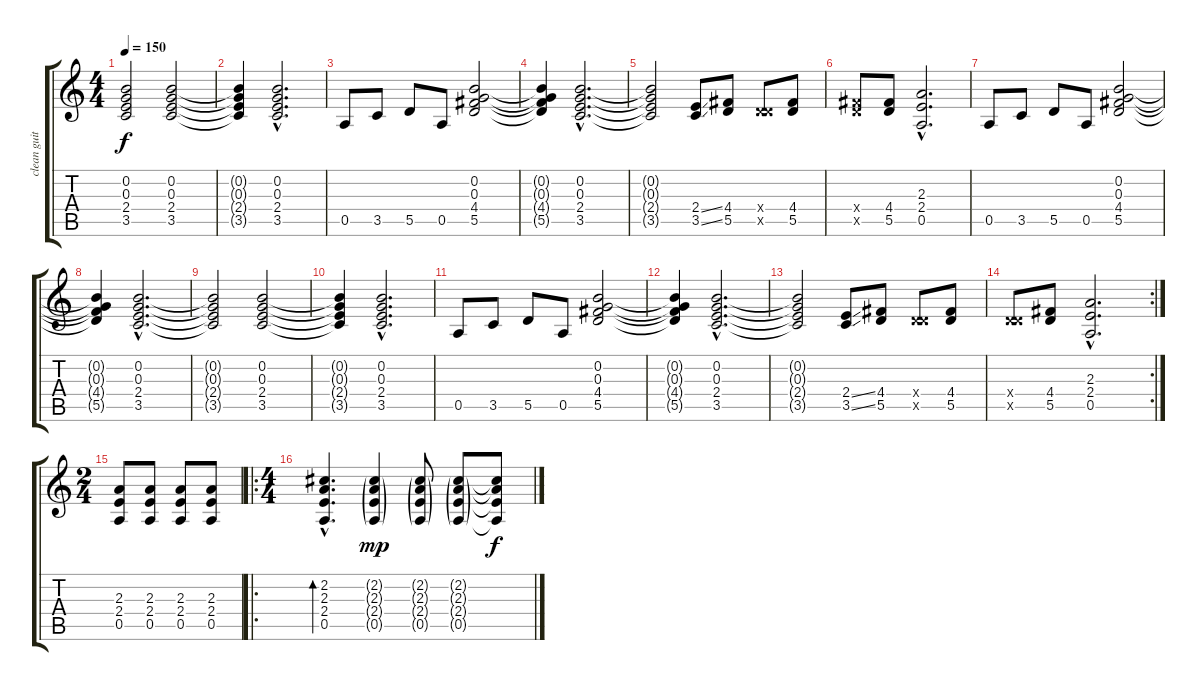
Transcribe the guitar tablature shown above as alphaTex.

\track ("clean guitar" "clean guit") {instrument electricguitarjazz}
\staff {score tabs}
\tuning (E4 B3 G3 D3 A2 E2) {hide}
\ts (4 4)
\tempo 150
\clef g2
\ks c
(0.2{t} 0.3{t} 2.4{t} 3.5{t}).2{dy f} (0.2 0.3 2.4 3.5).2 |
(0.2{t} 0.3{t} 2.4{t} 3.5{t}).4 (0.2{hac} 0.3{hac} 2.4{hac} 3.5{hac}).2{d} |
0.5.8 3.5.8 5.5.8 0.5.8 (0.2 0.3 4.4 5.5).2 |
(0.2{t} 0.3{t} 4.4{t} 5.5{t}).4 (0.2{hac} 0.3{hac} 2.4{hac} 3.5{hac}).2{d} |
(0.2{t} 0.3{t} 2.4{t} 3.5{t}).2 (2.4{ss} 3.5{ss}).8 (4.4 5.5).8 (0.4{x} 5.5{x}).8 (4.4 5.5).8 |
(4.4{x} 5.5{x}).8 (4.4 5.5).8 (2.3{hac} 2.4{hac} 0.5{hac}).2{d} |
0.5.8 3.5.8 5.5.8 0.5.8 (0.2 0.3 4.4 5.5).2 |
(0.2{t} 0.3{t} 4.4{t} 5.5{t}).4 (0.2{hac} 0.3{hac} 2.4{hac} 3.5{hac}).2{d} |
(0.2{t} 0.3{t} 2.4{t} 3.5{t}).2 (0.2 0.3 2.4 3.5).2 |
(0.2{t} 0.3{t} 2.4{t} 3.5{t}).4 (0.2{hac} 0.3{hac} 2.4{hac} 3.5{hac}).2{d} |
0.5.8 3.5.8 5.5.8 0.5.8 (0.2 0.3 4.4 5.5).2 |
(0.2{t} 0.3{t} 4.4{t} 5.5{t}).4 (0.2{hac} 0.3{hac} 2.4{hac} 3.5{hac}).2{d} |
(0.2{t} 0.3{t} 2.4{t} 3.5{t}).2 (2.4{ss} 3.5{ss}).8 (4.4 5.5).8 (0.4{x} 5.5{x}).8 (4.4 5.5).8 |
\rc 2
(0.4{x} 5.5{x}).8 (4.4 5.5).8 (2.3{hac} 2.4{hac} 0.5{hac}).2{d} |
\ts (2 4)
(2.3 2.4 0.5).8 (2.3 2.4 0.5).8 (2.3 2.4 0.5).8 (2.3 2.4 0.5).8 |
\ro
\ts (4 4)
(2.2{hac} 2.3{hac} 2.4{hac} 0.5{hac}).4{d bd 120} (2.2{g} 2.3{g} 2.4{g} 0.5{g}).4{dy mp} (2.2{g} 2.3{g} 2.4{g} 0.5{g}).8 (2.2{g} 2.3{g} 2.4{g} 0.5{g}).8 (2.2{t} 2.3{t} 2.4{t} 0.5{t}).8{dy f}
